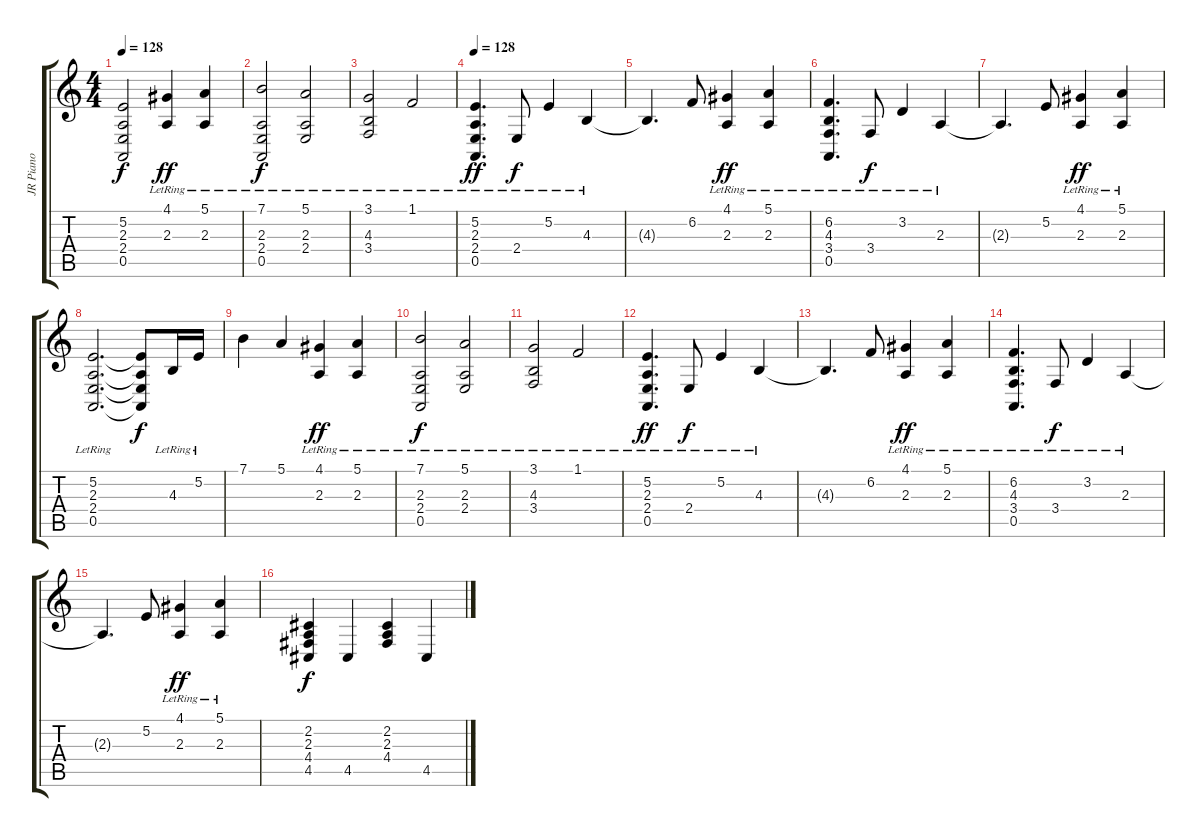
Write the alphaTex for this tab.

\track ("JR Piano" "JR Piano") {instrument acousticgrandpiano}
\staff {score tabs}
\tuning (E4 B3 G3 D3 A2 E2) {hide}
\ts (4 4)
\tempo 128
\clef g2
\ks c
(5.2{t} 2.3{t} 2.4{t} 0.5{t}).2{dy f} (4.1{lr} 2.3{lr}).4{dy ff} (5.1{lr} 2.3{lr}).4 |
(7.1{lr} 2.3{lr} 2.4{lr} 0.5{lr}).2{dy f} (5.1{lr} 2.3{lr} 2.4{lr}).2 |
(3.1{lr} 4.3{lr} 3.4{lr}).2 1.1{lr}.2 |
\tempo 128
(5.2{lr} 2.3{lr} 2.4{lr} 0.5{lr}).4{d dy ff} 2.4{lr}.8{dy f} 5.2{lr}.4 4.3{lr}.4 |
4.3{t}.4{d} 6.2.8 (4.1{lr} 2.3{lr}).4{dy ff} (5.1{lr} 2.3{lr}).4 |
(6.2{lr} 4.3{lr} 3.4{lr} 0.5{lr}).4{d} 3.4{lr}.8{dy f} 3.2{lr}.4 2.3{lr}.4 |
2.3{t}.4{d} 5.2.8 (4.1{lr} 2.3{lr}).4{dy ff} (5.1{lr} 2.3{lr}).4 |
(5.2{lr} 2.3{lr} 2.4{lr} 0.5{lr}).2{d} (5.2{t} 2.3{t} 2.4{t} 0.5{t}).8{dy f} 4.3{lr}.16 5.2{lr}.16 |
7.1.4 5.1.4 (4.1{lr} 2.3{lr}).4{dy ff} (5.1{lr} 2.3{lr}).4 |
(7.1{lr} 2.3{lr} 2.4{lr} 0.5{lr}).2{dy f} (5.1{lr} 2.3{lr} 2.4{lr}).2 |
(3.1{lr} 4.3{lr} 3.4{lr}).2 1.1{lr}.2 |
(5.2{lr} 2.3{lr} 2.4{lr} 0.5{lr}).4{d dy ff} 2.4{lr}.8{dy f} 5.2{lr}.4 4.3{lr}.4 |
4.3{t}.4{d} 6.2.8 (4.1{lr} 2.3{lr}).4{dy ff} (5.1{lr} 2.3{lr}).4 |
(6.2{lr} 4.3{lr} 3.4{lr} 0.5{lr}).4{d} 3.4{lr}.8{dy f} 3.2{lr}.4 2.3{lr}.4 |
2.3{t}.4{d} 5.2.8 (4.1{lr} 2.3{lr}).4{dy ff} (5.1{lr} 2.3{lr}).4 |
(2.2 2.3 4.4 4.5).4{dy f} 4.5.4 (2.2 2.3 4.4).4 4.5.4
